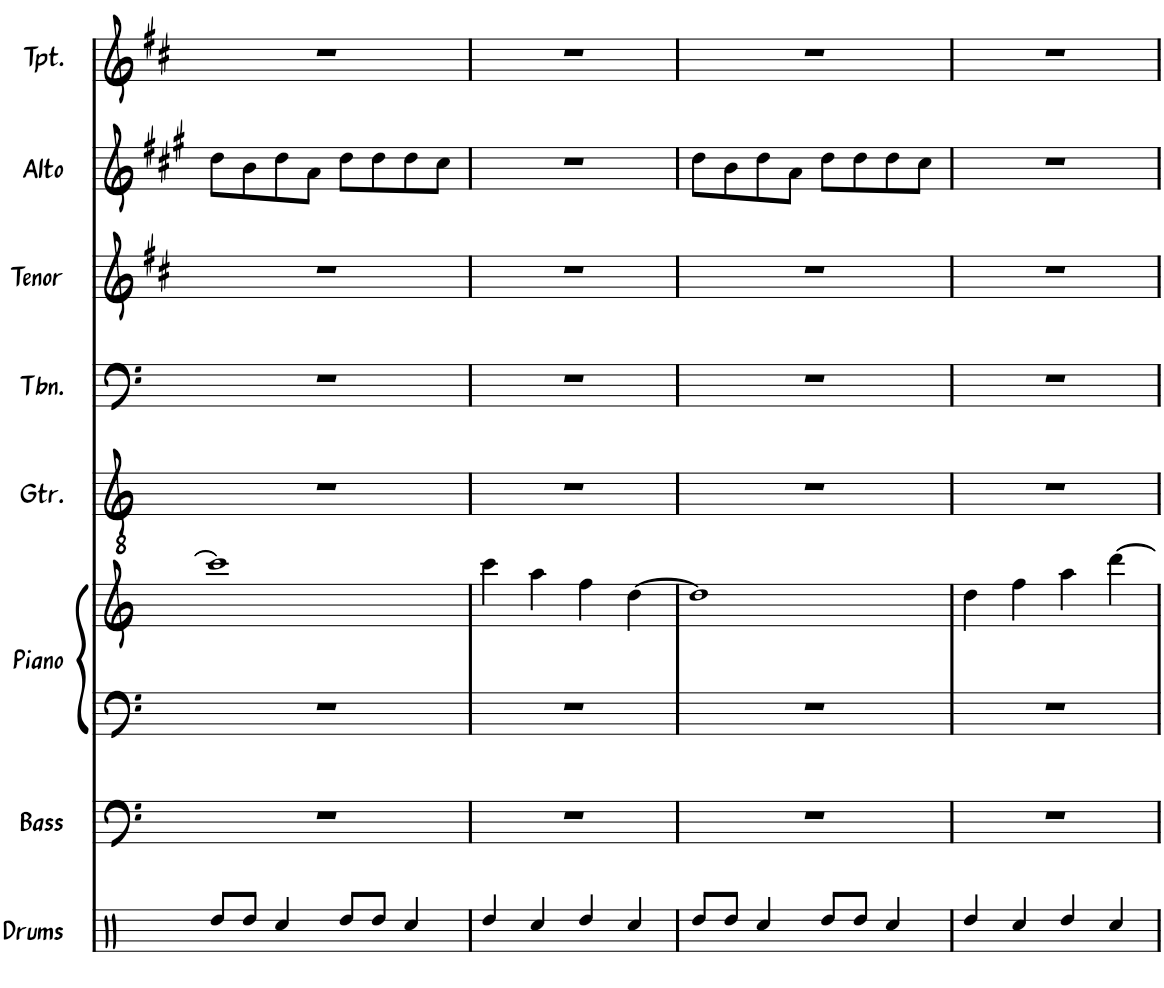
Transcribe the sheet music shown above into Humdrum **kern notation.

**kern	**kern	**kern	**kern	**kern	**kern	**kern	**kern	**kern
*part8	*part7	*part6	*part6	*part5	*part4	*part3	*part2	*part1
*staff9	*staff8	*staff7	*staff6	*staff5	*staff4	*staff3	*staff2	*staff1
*I"Drums	*I"Bass	*I"Piano	*	*I"Guitar	*I"Trombone	*I"Tenor Sax	*I"Alto Sax	*I"Trumpet
*I'Drums	*I'Bass	*I'Piano	*	*I'Gtr.	*I'Tbn.	*I'Tenor	*I'Alto	*I'Tpt.
!!LO:PB:g=z
*clefX	*clefF4	*clefF4	*clefG2	*clefGv2	*clefF4	*clefG2	*clefG2	*clefG2
*	*Trd7c12	*	*	*	*	*Trd8c14	*Trd5c9	*Trd1c2
*k[]	*k[]	*k[]	*k[]	*k[]	*k[]	*k[f#c#]	*k[f#c#g#]	*k[f#c#]
*M4/4	*M4/4	*M4/4	*M4/4	*M4/4	*M4/4	*M4/4	*M4/4	*M4/4
=25	=25	=25	=25	=25	=25	=25	=25	=25
8Rdd/L	1r	1r	1ccc]	1r	1r	1r	8dd\L	1r
8Rdd/J	.	.	.	.	.	.	8b\	.
4Rcc/	.	.	.	.	.	.	8dd\	.
.	.	.	.	.	.	.	8a\J	.
8Rdd/L	.	.	.	.	.	.	8dd\L	.
8Rdd/J	.	.	.	.	.	.	8dd\	.
4Rcc/	.	.	.	.	.	.	8dd\	.
.	.	.	.	.	.	.	8cc#\J	.
=26	=26	=26	=26	=26	=26	=26	=26	=26
4Rdd/	1r	1r	4ccc\	1r	1r	1r	1r	1r
4Rcc/	.	.	4aa\	.	.	.	.	.
4Rdd/	.	.	4ff\	.	.	.	.	.
4Rcc/	.	.	[4dd\	.	.	.	.	.
=27	=27	=27	=27	=27	=27	=27	=27	=27
8Rdd/L	1r	1r	1dd]	1r	1r	1r	8dd\L	1r
8Rdd/J	.	.	.	.	.	.	8b\	.
4Rcc/	.	.	.	.	.	.	8dd\	.
.	.	.	.	.	.	.	8a\J	.
8Rdd/L	.	.	.	.	.	.	8dd\L	.
8Rdd/J	.	.	.	.	.	.	8dd\	.
4Rcc/	.	.	.	.	.	.	8dd\	.
.	.	.	.	.	.	.	8cc#\J	.
=28	=28	=28	=28	=28	=28	=28	=28	=28
4Rdd/	1r	1r	4dd\	1r	1r	1r	1r	1r
4Rcc/	.	.	4ff\	.	.	.	.	.
4Rdd/	.	.	4aa\	.	.	.	.	.
4Rcc/	.	.	[4ddd\	.	.	.	.	.
=	=	=	=	=	=	=	=	=
*-	*-	*-	*-	*-	*-	*-	*-	*-
